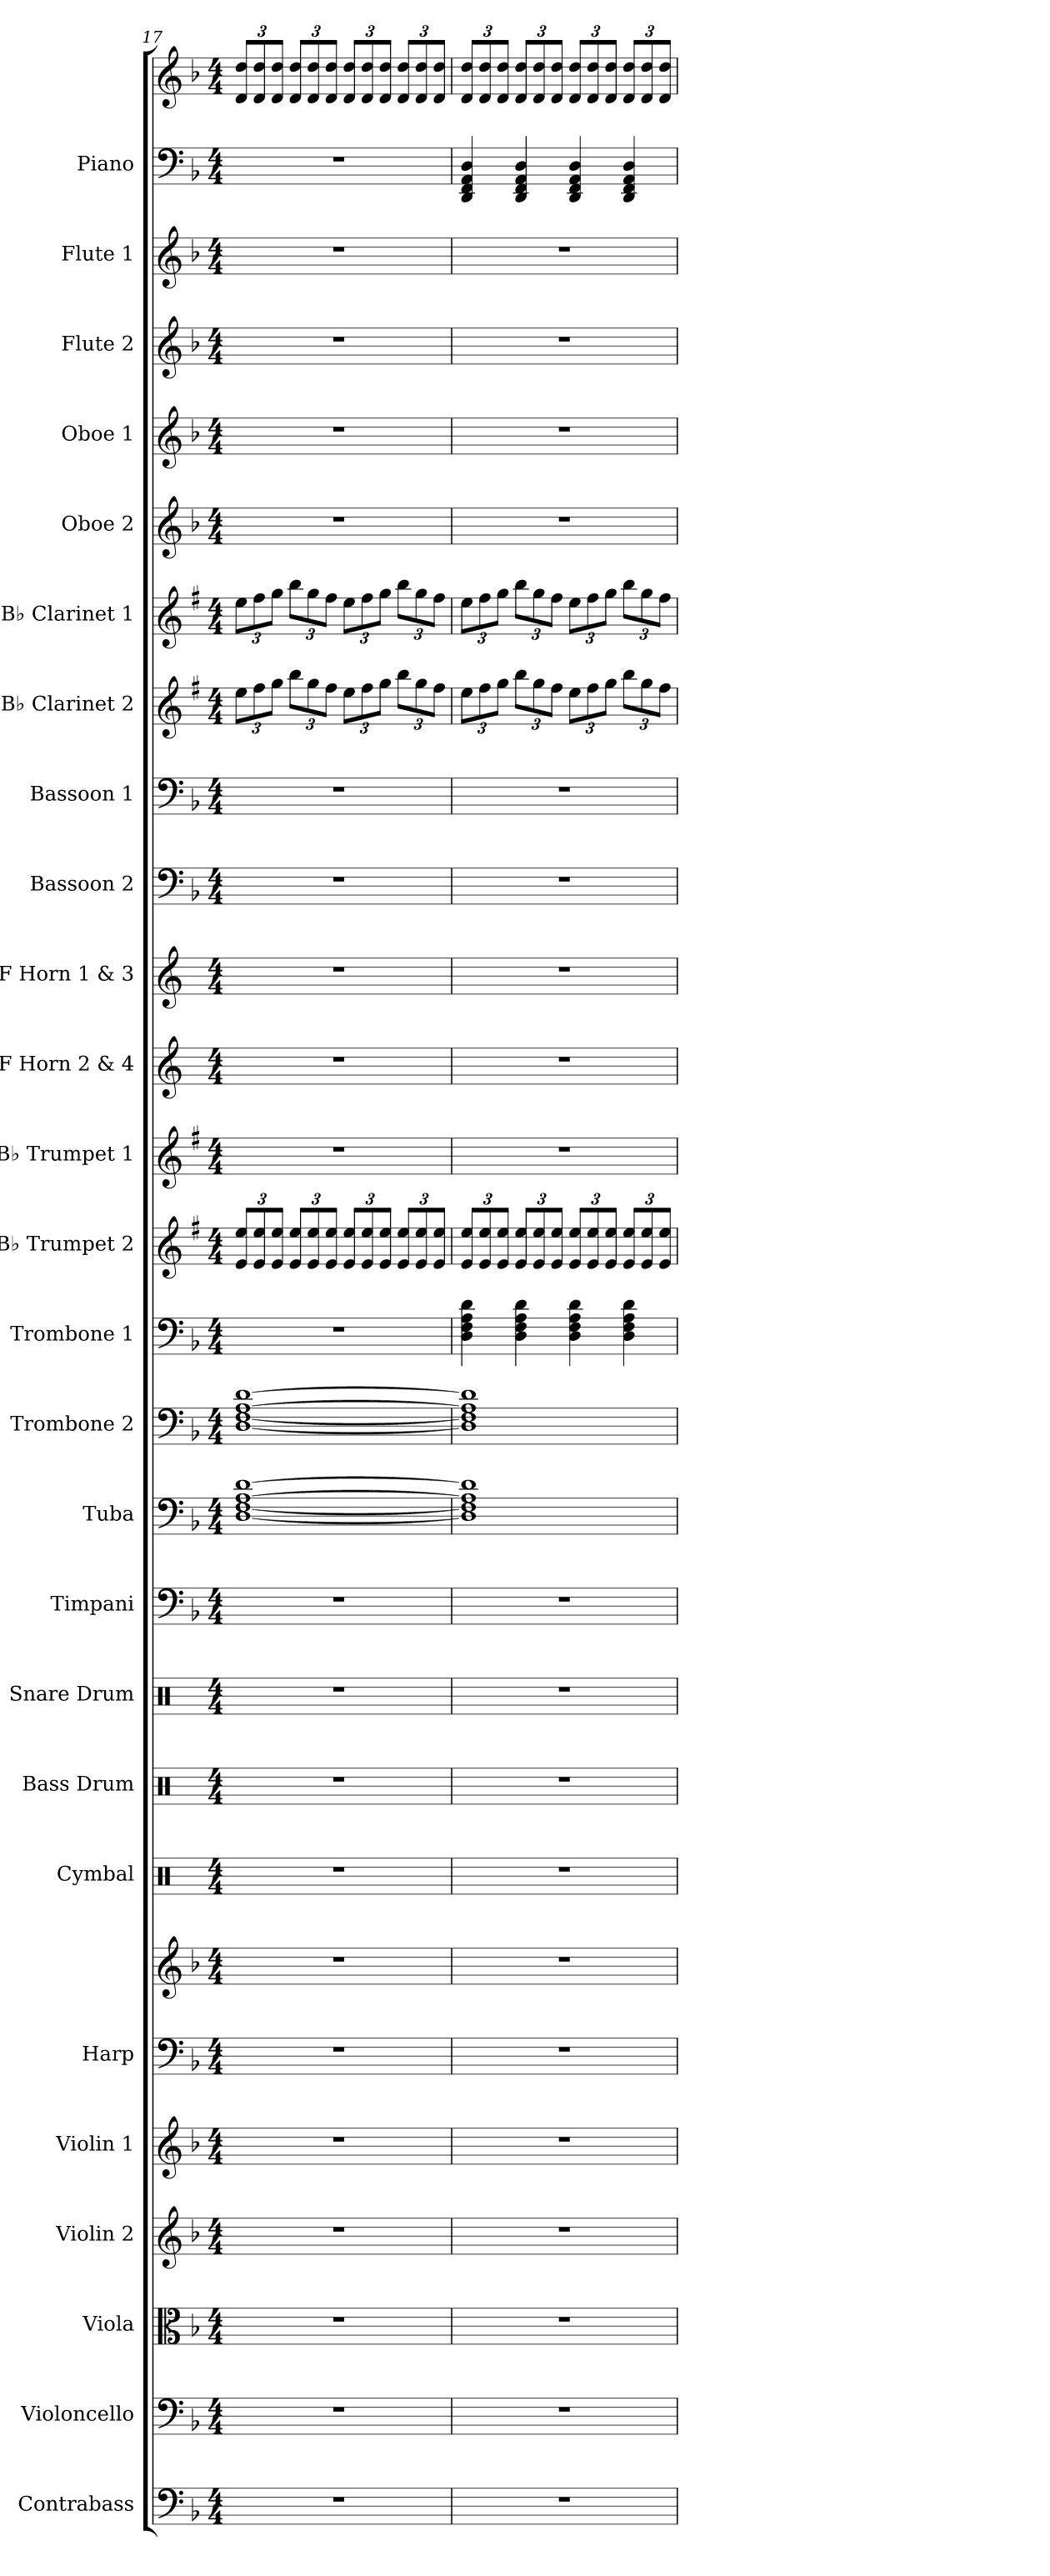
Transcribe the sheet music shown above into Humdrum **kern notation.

**kern	**kern	**kern	**kern	**kern	**kern	**kern	**kern	**kern	**kern	**kern	**kern	**kern	**kern	**kern	**kern	**kern	**kern	**kern	**kern	**kern	**kern	**kern	**kern	**kern	**kern	**kern	**kern
*part26	*part25	*part24	*part23	*part22	*part21	*part21	*part20	*part19	*part18	*part17	*part16	*part15	*part14	*part13	*part12	*part11	*part10	*part9	*part8	*part7	*part6	*part5	*part4	*part3	*part2	*part1	*part1
*staff28	*staff27	*staff26	*staff25	*staff24	*staff23	*staff22	*staff21	*staff20	*staff19	*staff18	*staff17	*staff16	*staff15	*staff14	*staff13	*staff12	*staff11	*staff10	*staff9	*staff8	*staff7	*staff6	*staff5	*staff4	*staff3	*staff2	*staff1
*I"Contrabass	*I"Violoncello	*I"Viola	*I"Violin 2	*I"Violin 1	*I"Harp	*	*I"Cymbal	*I"Bass Drum	*I"Snare Drum	*I"Timpani	*I"Tuba	*I"Trombone 2	*I"Trombone 1	*I"B♭ Trumpet 2	*I"B♭ Trumpet 1	*I"F Horn 2 &amp; 4	*I"F Horn 1 &amp; 3	*I"Bassoon 2	*I"Bassoon 1	*I"B♭ Clarinet 2	*I"B♭ Clarinet 1	*I"Oboe 2	*I"Oboe 1	*I"Flute 2	*I"Flute 1	*I"Piano	*
*I'Cb.	*I'Vc.	*I'Vla.	*I'Vln. 2	*I'Vln. 1	*I'Hrp.	*	*I'Cym.	*I'B. Dr.	*I'Sn. Dr.	*I'Timp.	*I'Tba.	*I'Tbn. 2	*I'Tbn. 1	*I'B♭ Tpt. 2	*I'B♭ Tpt. 1	*I'F Hn. 2 4	*I'F Hn. 1 3	*I'Bsn. 2	*I'Bsn. 1	*I'B♭ Cl. 2	*I'B♭ Cl. 1	*I'Ob. 2	*I'Ob. 1	*I'Fl. 2	*I'Fl. 1	*I'Pno.	*
*clefF4	*clefF4	*clefC3	*clefG2	*clefG2	*clefF4	*clefG2	*clefX	*clefX	*clefX	*clefF4	*clefF4	*clefF4	*clefF4	*clefG2	*clefG2	*clefG2	*clefG2	*clefF4	*clefF4	*clefG2	*clefG2	*clefG2	*clefG2	*clefG2	*clefG2	*clefF4	*clefG2
*ITrd7c12	*	*	*	*	*	*	*	*	*	*	*	*	*	*ITrd1c2	*ITrd1c2	*ITrd4c7	*ITrd4c7	*	*	*ITrd1c2	*ITrd1c2	*	*	*	*	*	*
*k[b-]	*k[b-]	*k[b-]	*k[b-]	*k[b-]	*k[b-]	*k[b-]	*k[]	*k[]	*k[]	*k[b-]	*k[b-]	*k[b-]	*k[b-]	*k[b-]	*k[b-]	*k[b-]	*k[b-]	*k[b-]	*k[b-]	*k[b-]	*k[b-]	*k[b-]	*k[b-]	*k[b-]	*k[b-]	*k[b-]	*k[b-]
*M4/4	*M4/4	*M4/4	*M4/4	*M4/4	*M4/4	*M4/4	*M4/4	*M4/4	*M4/4	*M4/4	*M4/4	*M4/4	*M4/4	*M4/4	*M4/4	*M4/4	*M4/4	*M4/4	*M4/4	*M4/4	*M4/4	*M4/4	*M4/4	*M4/4	*M4/4	*M4/4	*M4/4
*	*	*	*	*	*	*	*	*	*	*	*	*	*	*Xbrackettup	*	*	*	*	*	*Xbrackettup	*Xbrackettup	*	*	*	*	*	*Xbrackettup
=17	=17	=17	=17	=17	=17	=17	=17	=17	=17	=17	=17	=17	=17	=17	=17	=17	=17	=17	=17	=17	=17	=17	=17	=17	=17	=17	=17
1r	1r	1r	1r	1r	1r	1r	1r	1r	1r	1r	[1D [1F [1A [1d	[1D [1F [1A [1d	1r	12d/ 12dd/L	1r	1r	1r	1r	1r	12dd\L	12dd\L	1r	1r	1r	1r	1r	12d/ 12dd/L
.	.	.	.	.	.	.	.	.	.	.	.	.	.	12d/ 12dd/	.	.	.	.	.	12ee\	12ee\	.	.	.	.	.	12d/ 12dd/
.	.	.	.	.	.	.	.	.	.	.	.	.	.	12d/ 12dd/J	.	.	.	.	.	12ff\J	12ff\J	.	.	.	.	.	12d/ 12dd/J
.	.	.	.	.	.	.	.	.	.	.	.	.	.	12d/ 12dd/L	.	.	.	.	.	12aa\L	12aa\L	.	.	.	.	.	12d/ 12dd/L
.	.	.	.	.	.	.	.	.	.	.	.	.	.	12d/ 12dd/	.	.	.	.	.	12ff\	12ff\	.	.	.	.	.	12d/ 12dd/
.	.	.	.	.	.	.	.	.	.	.	.	.	.	12d/ 12dd/J	.	.	.	.	.	12ee\J	12ee\J	.	.	.	.	.	12d/ 12dd/J
.	.	.	.	.	.	.	.	.	.	.	.	.	.	12d/ 12dd/L	.	.	.	.	.	12dd\L	12dd\L	.	.	.	.	.	12d/ 12dd/L
.	.	.	.	.	.	.	.	.	.	.	.	.	.	12d/ 12dd/	.	.	.	.	.	12ee\	12ee\	.	.	.	.	.	12d/ 12dd/
.	.	.	.	.	.	.	.	.	.	.	.	.	.	12d/ 12dd/J	.	.	.	.	.	12ff\J	12ff\J	.	.	.	.	.	12d/ 12dd/J
.	.	.	.	.	.	.	.	.	.	.	.	.	.	12d/ 12dd/L	.	.	.	.	.	12aa\L	12aa\L	.	.	.	.	.	12d/ 12dd/L
.	.	.	.	.	.	.	.	.	.	.	.	.	.	12d/ 12dd/	.	.	.	.	.	12ff\	12ff\	.	.	.	.	.	12d/ 12dd/
.	.	.	.	.	.	.	.	.	.	.	.	.	.	12d/ 12dd/J	.	.	.	.	.	12ee\J	12ee\J	.	.	.	.	.	12d/ 12dd/J
=18	=18	=18	=18	=18	=18	=18	=18	=18	=18	=18	=18	=18	=18	=18	=18	=18	=18	=18	=18	=18	=18	=18	=18	=18	=18	=18	=18
1r	1r	1r	1r	1r	1r	1r	1r	1r	1r	1r	1D] 1F] 1A] 1d]	1D] 1F] 1A] 1d]	4D\ 4F\ 4A\ 4d\	12d/ 12dd/L	1r	1r	1r	1r	1r	12dd\L	12dd\L	1r	1r	1r	1r	4DD/ 4FF/ 4AA/ 4D/	12d/ 12dd/L
.	.	.	.	.	.	.	.	.	.	.	.	.	.	12d/ 12dd/	.	.	.	.	.	12ee\	12ee\	.	.	.	.	.	12d/ 12dd/
.	.	.	.	.	.	.	.	.	.	.	.	.	.	12d/ 12dd/J	.	.	.	.	.	12ff\J	12ff\J	.	.	.	.	.	12d/ 12dd/J
.	.	.	.	.	.	.	.	.	.	.	.	.	4D\ 4F\ 4A\ 4d\	12d/ 12dd/L	.	.	.	.	.	12aa\L	12aa\L	.	.	.	.	4DD/ 4FF/ 4AA/ 4D/	12d/ 12dd/L
.	.	.	.	.	.	.	.	.	.	.	.	.	.	12d/ 12dd/	.	.	.	.	.	12ff\	12ff\	.	.	.	.	.	12d/ 12dd/
.	.	.	.	.	.	.	.	.	.	.	.	.	.	12d/ 12dd/J	.	.	.	.	.	12ee\J	12ee\J	.	.	.	.	.	12d/ 12dd/J
.	.	.	.	.	.	.	.	.	.	.	.	.	4D\ 4F\ 4A\ 4d\	12d/ 12dd/L	.	.	.	.	.	12dd\L	12dd\L	.	.	.	.	4DD/ 4FF/ 4AA/ 4D/	12d/ 12dd/L
.	.	.	.	.	.	.	.	.	.	.	.	.	.	12d/ 12dd/	.	.	.	.	.	12ee\	12ee\	.	.	.	.	.	12d/ 12dd/
.	.	.	.	.	.	.	.	.	.	.	.	.	.	12d/ 12dd/J	.	.	.	.	.	12ff\J	12ff\J	.	.	.	.	.	12d/ 12dd/J
.	.	.	.	.	.	.	.	.	.	.	.	.	4D\ 4F\ 4A\ 4d\	12d/ 12dd/L	.	.	.	.	.	12aa\L	12aa\L	.	.	.	.	4DD/ 4FF/ 4AA/ 4D/	12d/ 12dd/L
.	.	.	.	.	.	.	.	.	.	.	.	.	.	12d/ 12dd/	.	.	.	.	.	12ff\	12ff\	.	.	.	.	.	12d/ 12dd/
.	.	.	.	.	.	.	.	.	.	.	.	.	.	12d/ 12dd/J	.	.	.	.	.	12ee\J	12ee\J	.	.	.	.	.	12d/ 12dd/J
=	=	=	=	=	=	=	=	=	=	=	=	=	=	=	=	=	=	=	=	=	=	=	=	=	=	=	=
*-	*-	*-	*-	*-	*-	*-	*-	*-	*-	*-	*-	*-	*-	*-	*-	*-	*-	*-	*-	*-	*-	*-	*-	*-	*-	*-	*-
